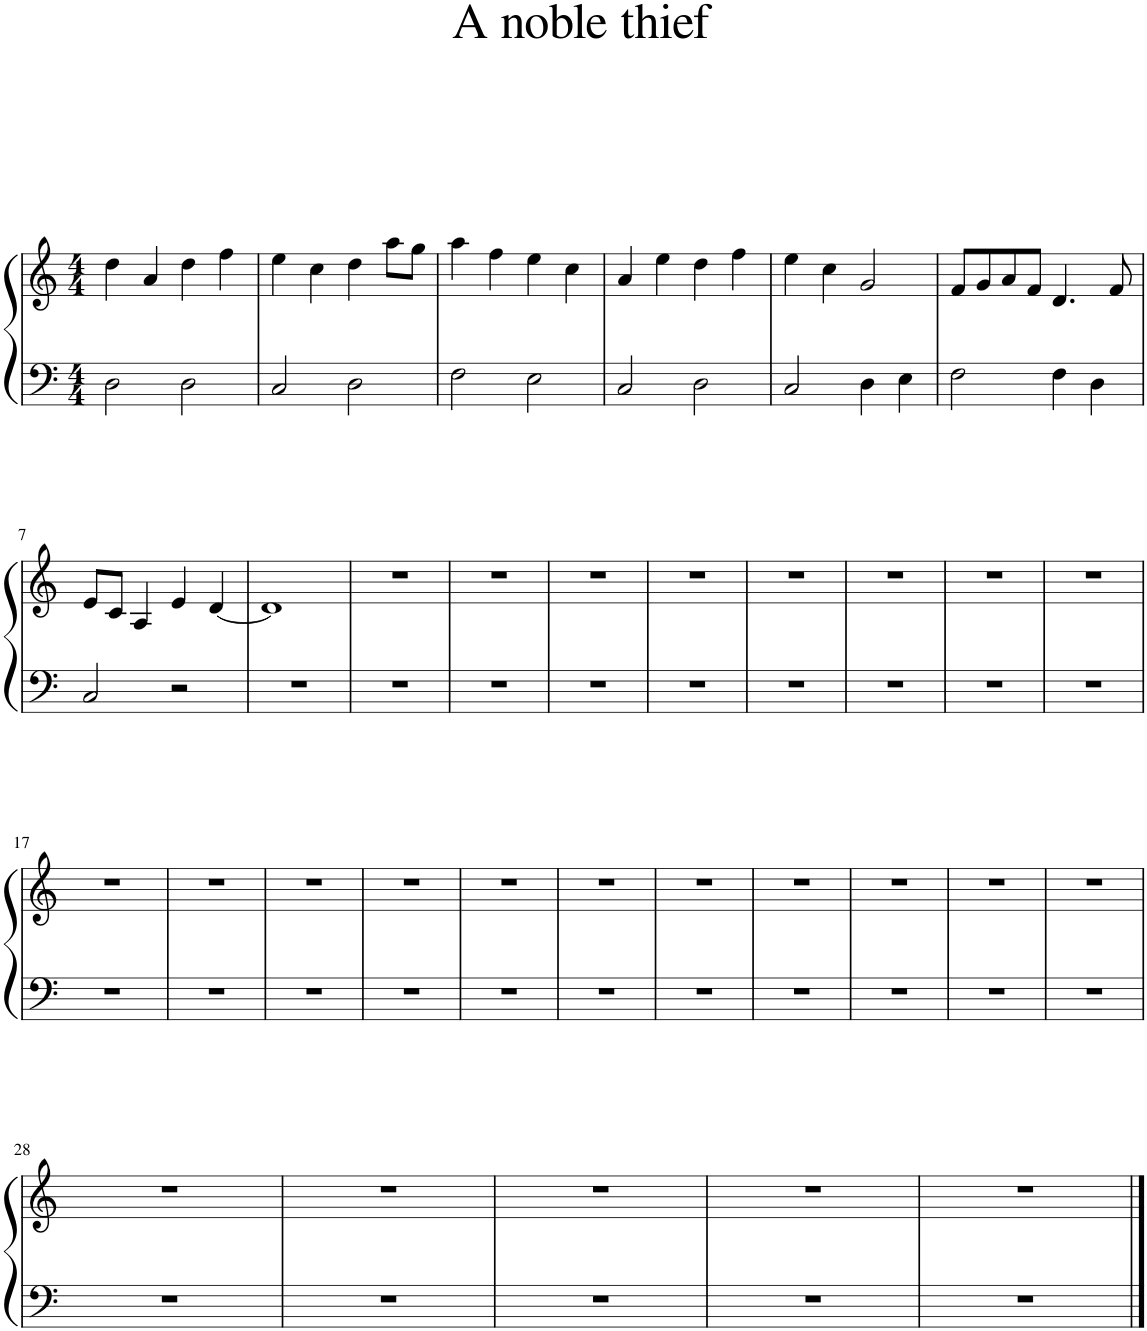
**kern	**kern
*part1	*part1
*staff2	*staff1
*I"Piano	*
*I'Pno.	*
*clefF4	*clefG2
*k[]	*k[]
*M4/4	*M4/4
=1	=1
2D\	4dd\
.	4a/
2D\	4dd\
.	4ff\
=2	=2
2C/	4ee\
.	4cc\
2D\	4dd\
.	8aa\L
.	8gg\J
=3	=3
2F\	4aa\
.	4ff\
2E\	4ee\
.	4cc\
=4	=4
2C/	4a/
.	4ee\
2D\	4dd\
.	4ff\
=5	=5
2C/	4ee\
.	4cc\
4D\	2g/
4E\	.
=6	=6
2F\	8f/L
.	8g/
.	8a/
.	8f/J
4F\	4.d/
4D\	.
.	8f/
!!LO:LB:g=z
=7	=7
2C/	8e/L
.	8c/J
.	4A/
2r	4e/
.	[4d/
=8	=8
1r	1d]
=9	=9
1r	1r
=10	=10
1r	1r
=11	=11
1r	1r
=12	=12
1r	1r
=13	=13
1r	1r
=14	=14
1r	1r
=15	=15
1r	1r
=16	=16
1r	1r
!!LO:LB:g=z
=17	=17
1r	1r
=18	=18
1r	1r
=19	=19
1r	1r
=20	=20
1r	1r
=21	=21
1r	1r
=22	=22
1r	1r
=23	=23
1r	1r
=24	=24
1r	1r
=25	=25
1r	1r
=26	=26
1r	1r
=27	=27
1r	1r
!!LO:LB:g=z
=28	=28
1r	1r
=29	=29
1r	1r
=30	=30
1r	1r
=31	=31
1r	1r
=32	=32
1r	1r
==	==
*-	*-
